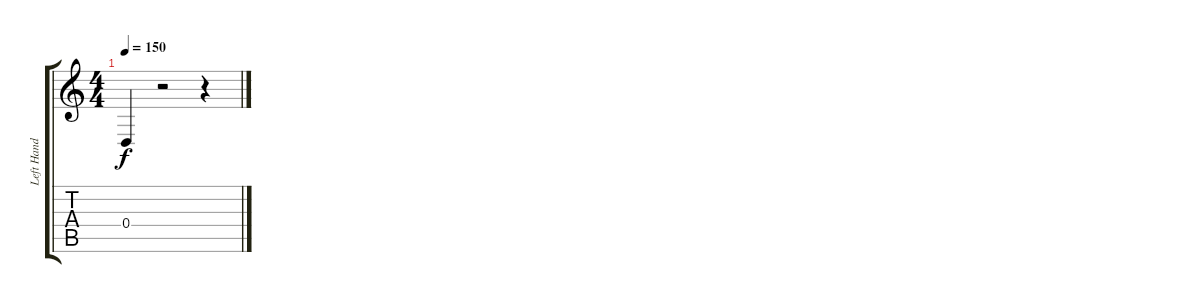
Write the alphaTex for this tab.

\track ("Left Hand" "Left Hand") {instrument honkytonkpiano}
\staff {score tabs}
\tuning (E4 B3 G3 D3 A2 E2) {hide}
\ts (4 4)
\tempo 150
\clef g2
\ks c
0.4{t}.4{dy f} r.2 r.4
